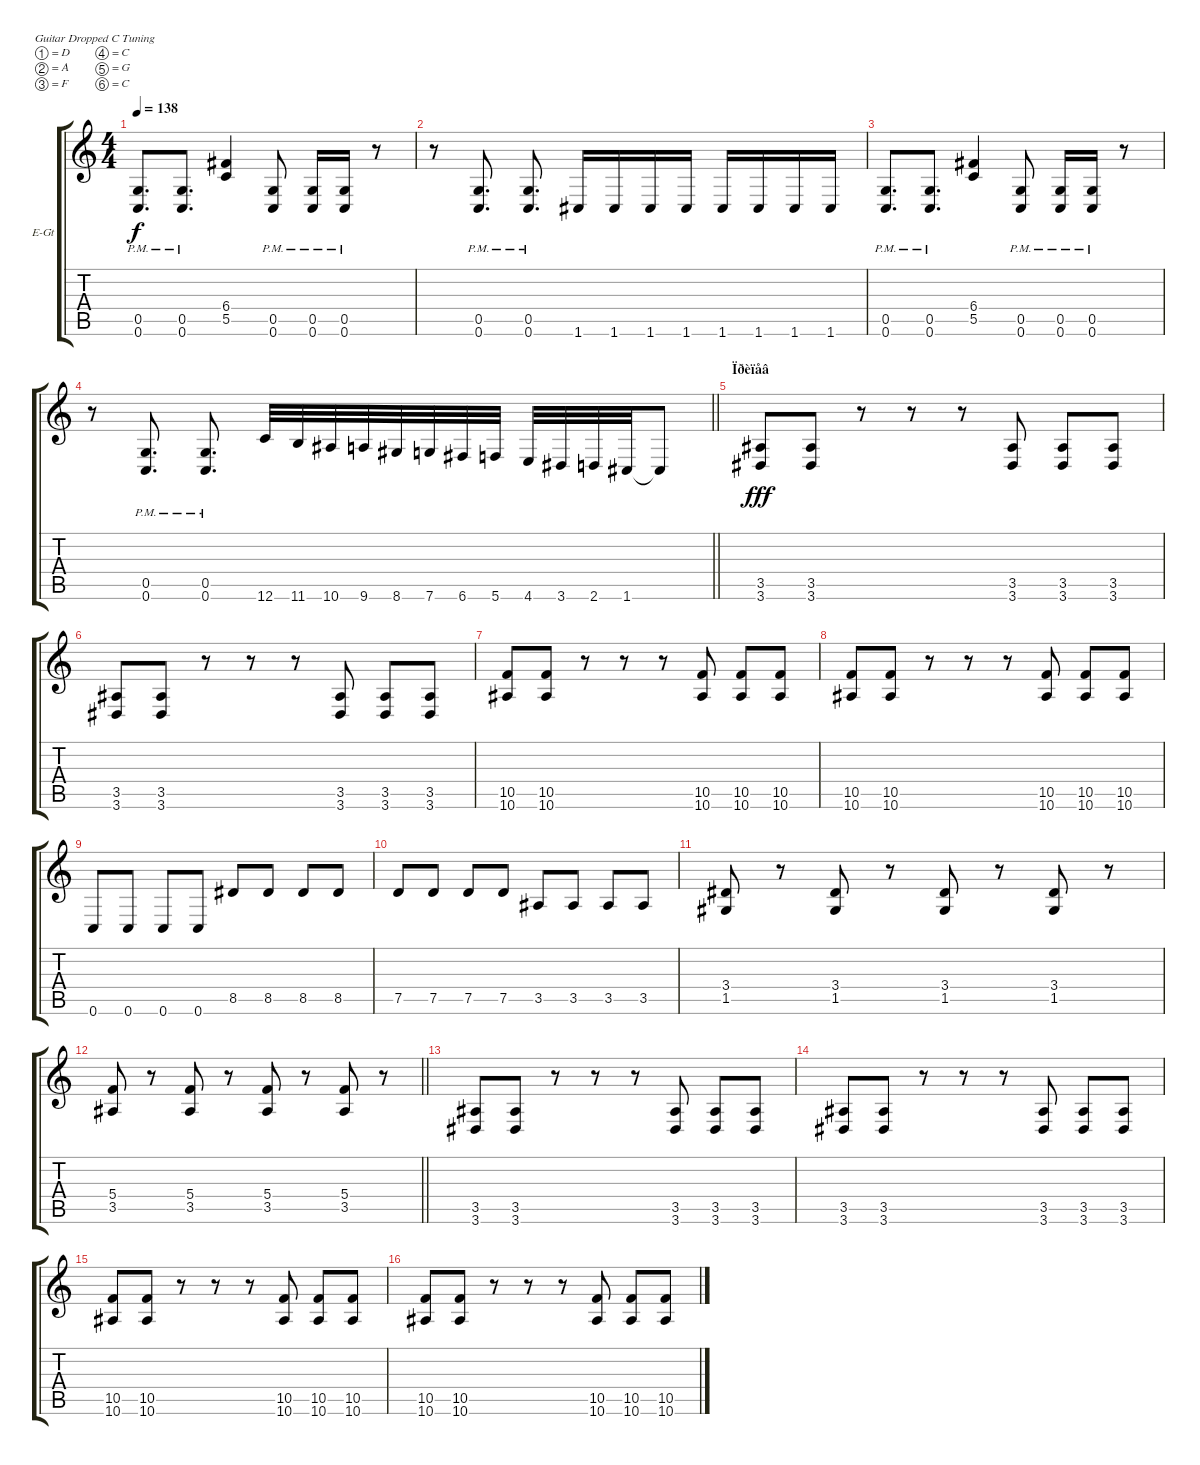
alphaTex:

\bracketExtendMode groupsimilarinstruments
\firstSystemTrackNameOrientation horizontal
\otherSystemsTrackNameOrientation horizontal
\track ("Guitar 2" "E-Gt") {instrument distortionguitar}
\staff {score tabs}
\tuning (D4 A3 F3 C3 G2 C2)
\ts (4 4)
\tempo 138
\clef g2
\ks c
(0.5{pm} 0.6{pm}).8{d dy f} (0.5{pm} 0.6{pm}).8{d} (6.4 5.5).4 (0.5{pm} 0.6{pm}).8 (0.5{pm} 0.6{pm}).16 (0.5{pm} 0.6{pm}).16 r.8 |
r.8 (0.5{pm} 0.6{pm}).8{d} (0.5{pm} 0.6{pm}).8{d} 1.6.16 1.6.16 1.6.16 1.6.16 1.6.16 1.6.16 1.6.16 1.6.16 |
(0.5{pm} 0.6{pm}).8{d} (0.5{pm} 0.6{pm}).8{d} (6.4 5.5).4 (0.5{pm} 0.6{pm}).8 (0.5{pm} 0.6{pm}).16 (0.5{pm} 0.6{pm}).16 r.8 |
\barLineRight lightlight
r.8 (0.5{pm} 0.6{pm}).8{d} (0.5{pm} 0.6{pm}).8{d} 12.6.32 11.6.32 10.6.32 9.6.32 8.6.32 7.6.32 6.6.32 5.6.32 4.6.32 3.6.32 2.6.32 1.6.32 1.6{t}.8 |
\section ("" "Ïðèïåâ")
(3.5 3.6).8{dy fff} (3.5 3.6).8 r.8 r.8 r.8 (3.5 3.6).8 (3.5 3.6).8 (3.5 3.6).8 |
(3.5 3.6).8 (3.5 3.6).8 r.8 r.8 r.8 (3.5 3.6).8 (3.5 3.6).8 (3.5 3.6).8 |
(10.5 10.6).8 (10.5 10.6).8 r.8 r.8 r.8 (10.5 10.6).8 (10.5 10.6).8 (10.5 10.6).8 |
(10.5 10.6).8 (10.5 10.6).8 r.8 r.8 r.8 (10.5 10.6).8 (10.5 10.6).8 (10.5 10.6).8 |
0.6.8 0.6.8 0.6.8 0.6.8 8.5.8 8.5.8 8.5.8 8.5.8 |
7.5.8 7.5.8 7.5.8 7.5.8 3.5.8 3.5.8 3.5.8 3.5.8 |
(3.4 1.5).8 r.8 (3.4 1.5).8 r.8 (3.4 1.5).8 r.8 (3.4 1.5).8 r.8 |
\barLineRight lightlight
(5.4 3.5).8 r.8 (5.4 3.5).8 r.8 (5.4 3.5).8 r.8 (5.4 3.5).8 r.8 |
(3.5 3.6).8 (3.5 3.6).8 r.8 r.8 r.8 (3.5 3.6).8 (3.5 3.6).8 (3.5 3.6).8 |
(3.5 3.6).8 (3.5 3.6).8 r.8 r.8 r.8 (3.5 3.6).8 (3.5 3.6).8 (3.5 3.6).8 |
(10.5 10.6).8 (10.5 10.6).8 r.8 r.8 r.8 (10.5 10.6).8 (10.5 10.6).8 (10.5 10.6).8 |
(10.5 10.6).8 (10.5 10.6).8 r.8 r.8 r.8 (10.5 10.6).8 (10.5 10.6).8 (10.5 10.6).8
